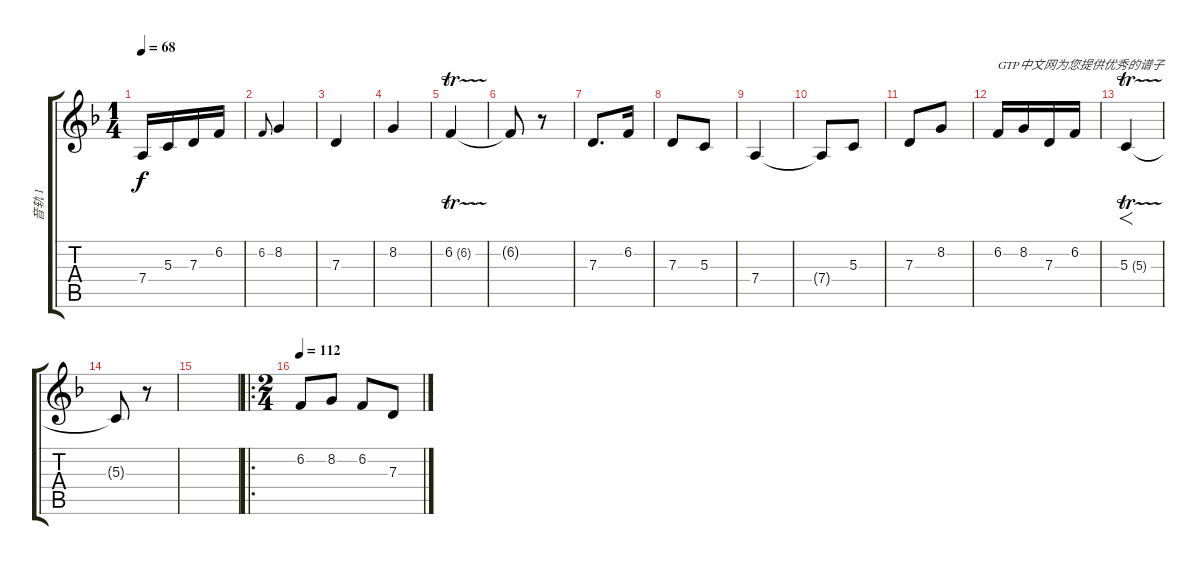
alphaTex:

\track ("音轨 1" "音轨 1") {instrument stringensemble1}
\staff {score tabs}
\tuning (E4 B3 G3 D3 A2 E2) {hide}
\ts (1 4)
\tempo 68
\clef g2
\ks f
7.4.16{dy f} 5.3.16 7.3.16 6.2.16 |
6.2.8{gr onbeat} 8.2.4 |
7.3.4 |
8.2.4 |
6.2{tr (6 64)}.4 |
6.2{t}.8 r.8 |
7.3.8{d} 6.2.16 |
7.3.8 5.3.8 |
7.4.4 |
7.4{t}.8 5.3.8 |
7.3.8 8.2.8 |
6.2.16{txt "GTP中文网为您提供优秀的谱子"} 8.2.16 7.3.16 6.2.16 |
5.3{tr (5 64)}.4{f} |
5.3{t}.8 r.8 |
|
\ro
\ts (2 4)
\tempo 112
6.2.8 8.2.8 6.2.8 7.3.8
